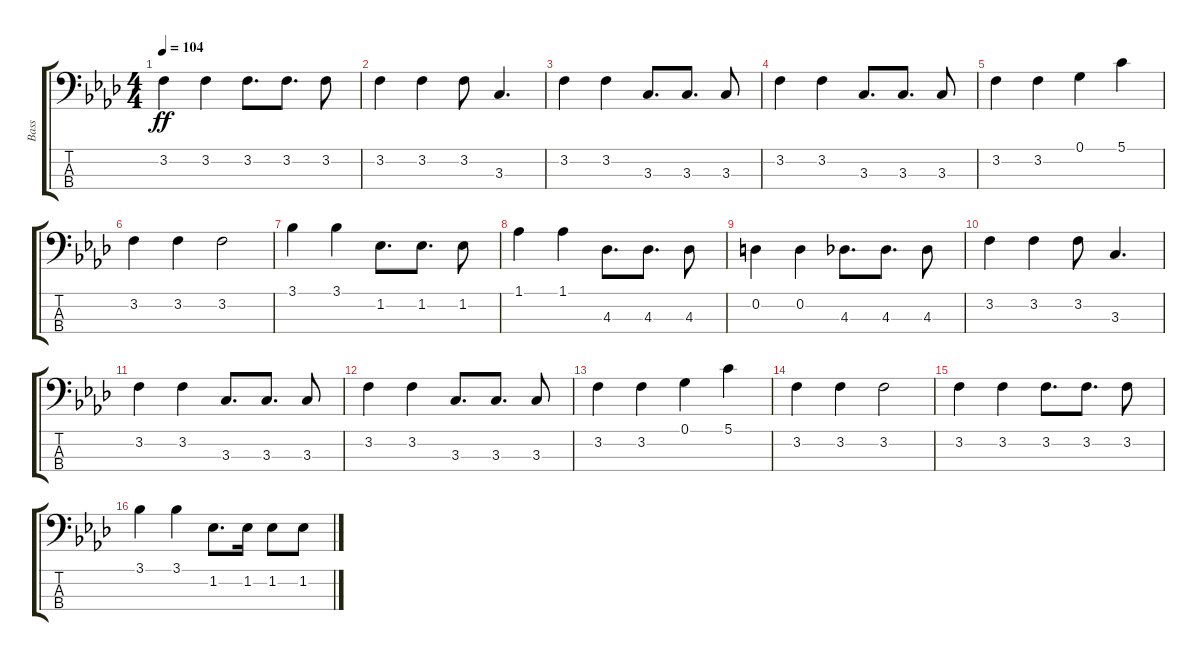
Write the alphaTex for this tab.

\track ("Bass" "Bass") {instrument acousticbass}
\staff {score tabs}
\tuning (G2 D2 A1 E1) {hide}
\ts (4 4)
\tempo 104
\clef f4
\ks ab
3.2.4{dy ff} 3.2.4 3.2.8{d} 3.2.8{d} 3.2.8 |
3.2.4 3.2.4 3.2.8 3.3.4{d} |
3.2.4 3.2.4 3.3.8{d} 3.3.8{d} 3.3.8 |
3.2.4 3.2.4 3.3.8{d} 3.3.8{d} 3.3.8 |
3.2.4 3.2.4 0.1.4 5.1.4 |
3.2.4 3.2.4 3.2.2 |
3.1.4 3.1.4 1.2.8{d} 1.2.8{d} 1.2.8 |
1.1.4 1.1.4 4.3.8{d} 4.3.8{d} 4.3.8 |
0.2.4 0.2.4 4.3.8{d} 4.3.8{d} 4.3.8 |
3.2.4 3.2.4 3.2.8 3.3.4{d} |
3.2.4 3.2.4 3.3.8{d} 3.3.8{d} 3.3.8 |
3.2.4 3.2.4 3.3.8{d} 3.3.8{d} 3.3.8 |
3.2.4 3.2.4 0.1.4 5.1.4 |
3.2.4 3.2.4 3.2.2 |
3.2.4 3.2.4 3.2.8{d} 3.2.8{d} 3.2.8 |
3.1.4 3.1.4 1.2.8{d} 1.2.16 1.2.8 1.2.8
